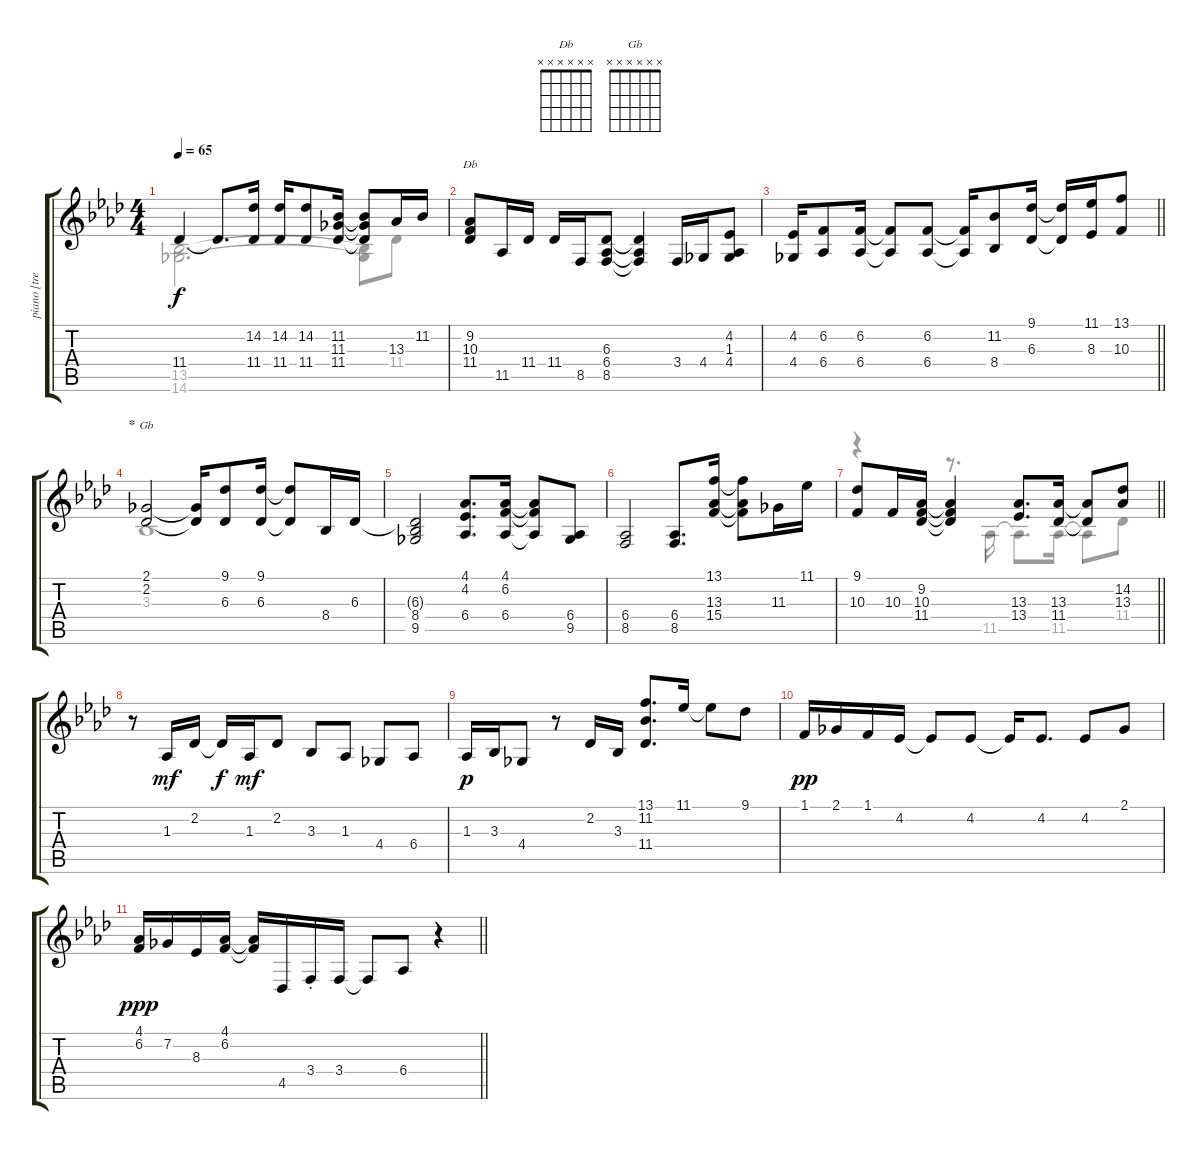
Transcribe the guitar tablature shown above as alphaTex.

\track ("piano [treble]" "piano [tre") {instrument acousticgrandpiano}
\staff {score tabs}
\tuning (E4 B3 G3 D3 A2 E2) {hide}
\chord ("Db" x x x x x x)
\chord ("Gb" x x x x x x)
\voice
\ts (4 4)
\tempo 65
\clef g2
\ks ab
11.4.4{dy f} 11.4{t}.8{d} (14.2 11.4).16 (14.2 11.4).16 (14.2 11.4).8 (11.2 11.3 11.4).16 (11.2{t} 11.3{t} 11.4{t}).8 13.3.16 11.2.16 |
(9.2 10.3 11.4).8{ch "Db"} 11.5.16 11.4.16 11.4.16 8.5.16 (6.3 6.4 8.5).8 (6.3{t} 6.4{t} 8.5{t}).4 3.4.16 4.4.16 (4.2 1.3 4.4).8 |
\barLineRight lightlight
(4.2 4.4).16 (6.2 6.4).8 (6.2 6.4).16 (6.2{t} 6.4{t}).8 (6.2 6.4).8 (6.2{t} 6.4{t}).16 (11.2 8.4).8 (9.1 6.3).16 (9.1{t} 6.3{t}).16 (11.1 8.3).16 (13.1 10.3).8 |
\section ("" "*")
(2.1 2.2).2{ch "Gb"} (2.1{t} 2.2{t}).16 (9.1 6.3).8 (9.1 6.3).16 (9.1{t} 6.3{t}).8 8.4.16 6.3.16 |
(6.3{t} 8.4 9.5).2 (4.1 4.2 6.4).8{d} (4.1 6.2 6.4).16 (4.1{t} 6.2{t} 6.4{t}).8 (6.4 9.5).8 |
(6.4 8.5).2 (6.4 8.5).8{d} (13.1 13.3 15.4).16 (13.1{t} 13.3{t} 15.4{t}).8 11.3.16 11.1.16 |
\barLineRight lightlight
(9.1 10.3).8 10.3.16 (9.2 10.3 11.4).16 (9.2{t} 10.3{t} 11.4{t}).4 (13.3 13.4).8{d} (13.3 11.4).16 (13.3{t} 11.4{t}).8 (14.2 13.3).8 |
r.8 1.3.16{dy mf} 2.2.16 2.2{t}.16{dy f} 1.3.16{dy mf} 2.2.8 3.3.8 1.3.8 4.4.8 6.4.8 |
1.3.16{dy p} 3.3.16 4.4.8 r.8 2.2.16 3.3.16 (13.1 11.2 11.4).8{d} 11.1.16 11.1{t}.8 9.1.8 |
1.1.16{dy pp} 2.1.16 1.1.16 4.2.16 4.2{t}.8 4.2.8 4.2{t}.16 4.2.8{d} 4.2.8 2.1.8 |
\barLineRight lightlight
(4.1 6.2).16{dy ppp} 7.2.16 8.3.16 (4.1 6.2).16 (4.1{t} 6.2{t}).16 4.5.16 3.4{st}.16 3.4.16 3.4{t}.8 6.4.8 r.4
\voice
\clef g2
\ottava regular
\simile none
\ks ab
(13.5 14.6).2{d dy f} (13.5{t} 14.6{t}).8 11.4.8 |
|
\barLineRight lightlight
|
3.3.1 |
|
|
\barLineRight lightlight
r.4 r.8{d} 11.5.16 11.5{t}.8{d} 11.5.16 11.5{t}.8 11.4.8 |
|
|
|
\barLineRight lightlight
